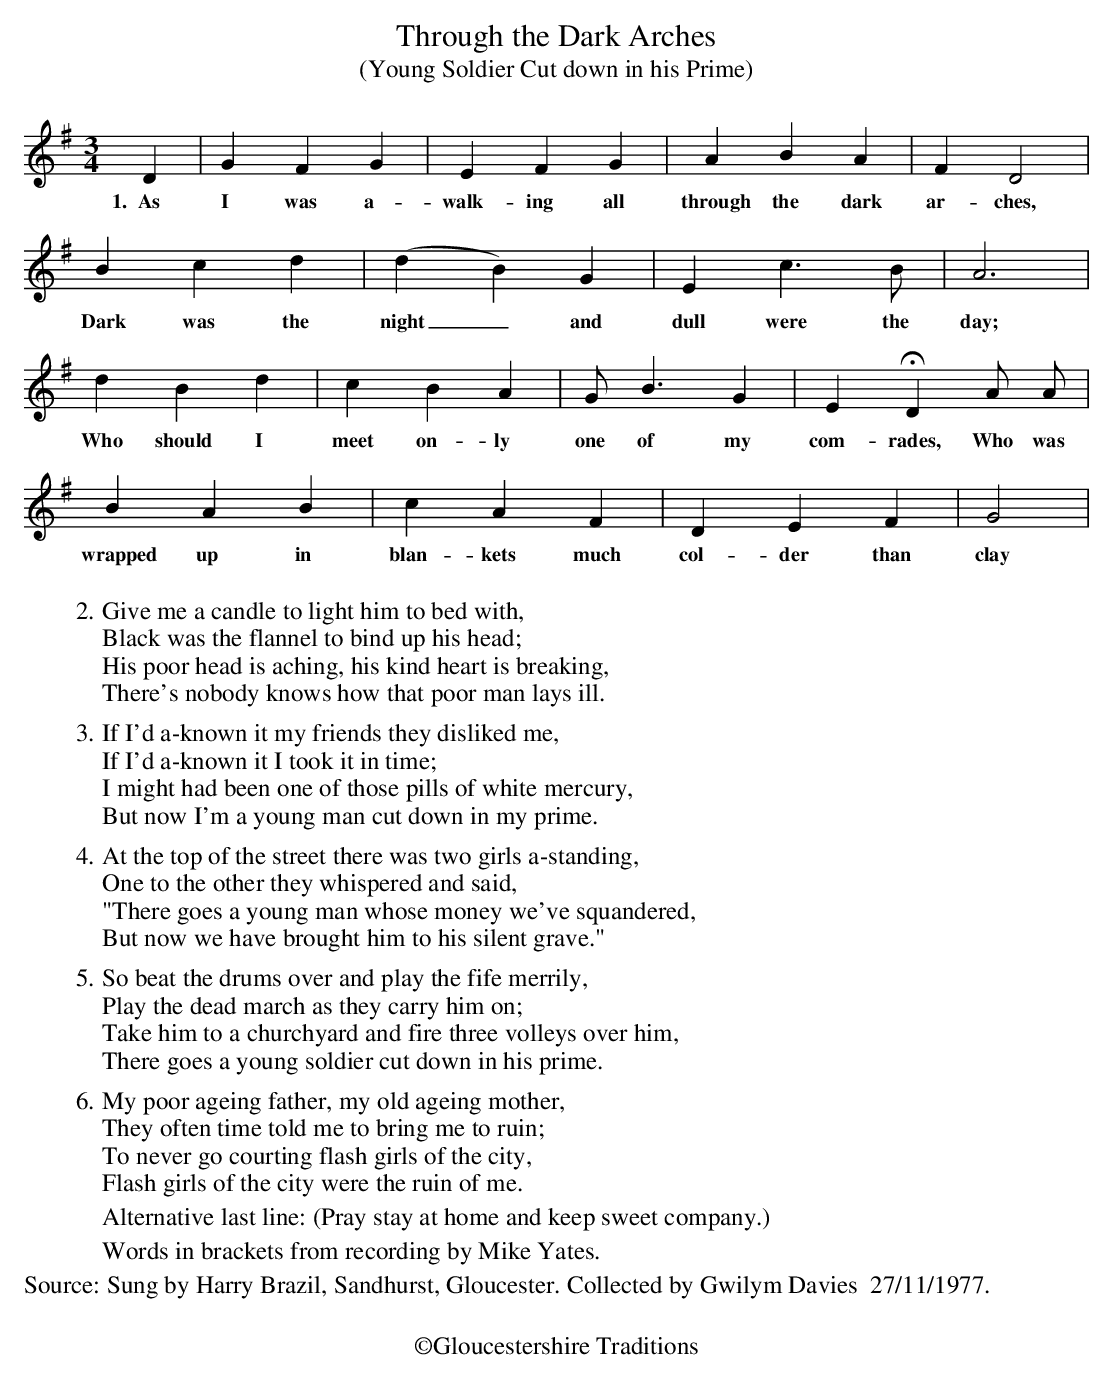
X:1
T:Through the Dark Arches
T:(Young Soldier Cut down in his Prime)
M:3/4
L:1/4
K:Gmaj
D | GF G| EFG| ABA | F D2 |
w:1.~~As I was a- walk-ing all through the dark ar-ches,
Bcd |(dB) G | Ec>B | A3 |
w:Dark was the night_ and dull were the day;
dBd | cBA | G<BG| EHDA/2 A/2|
w:Who should I meet on-ly one of my com-rades, Who was
BA B | cAF| DEF | G2 |
w:wrapped up in blan-kets much col-der than clay
%%vskip 15
W:2. Give me a candle to light him to bed with,
W:Black was the flannel to bind up his head;
W:His poor head is aching, his kind heart is breaking,
W:There's nobody knows how that poor man lays ill.
%%vskip 8
W:3. If I'd a-known it my friends they disliked me,
W:If I'd a-known it I took it in time;
W:I might had been one of those pills of white mercury,
W:But now I'm a young man cut down in my prime.
%%vskip 8
W:4. At the top of the street there was two girls a-standing,
W:One to the other they whispered and said,
W:"There goes a young man whose money we've squandered,
W:But now we have brought him to his silent grave."
%%vskip 8
W:5. So beat the drums over and play the fife merrily,
W:Play the dead march as they carry him on;
W:Take him to a churchyard and fire three volleys over him,
W:There goes a young soldier cut down in his prime.
%%vskip 8
W:6.My poor ageing father, my old ageing mother,
W:They often time told me to bring me to ruin;
W:To never go courting flash girls of the city,
W:Flash girls of the city were the ruin of me.
%%vskip 4
W:Alternative last line: (Pray stay at home and keep sweet company.)
%%vskip 4
W:Words in brackets from recording by Mike Yates.
